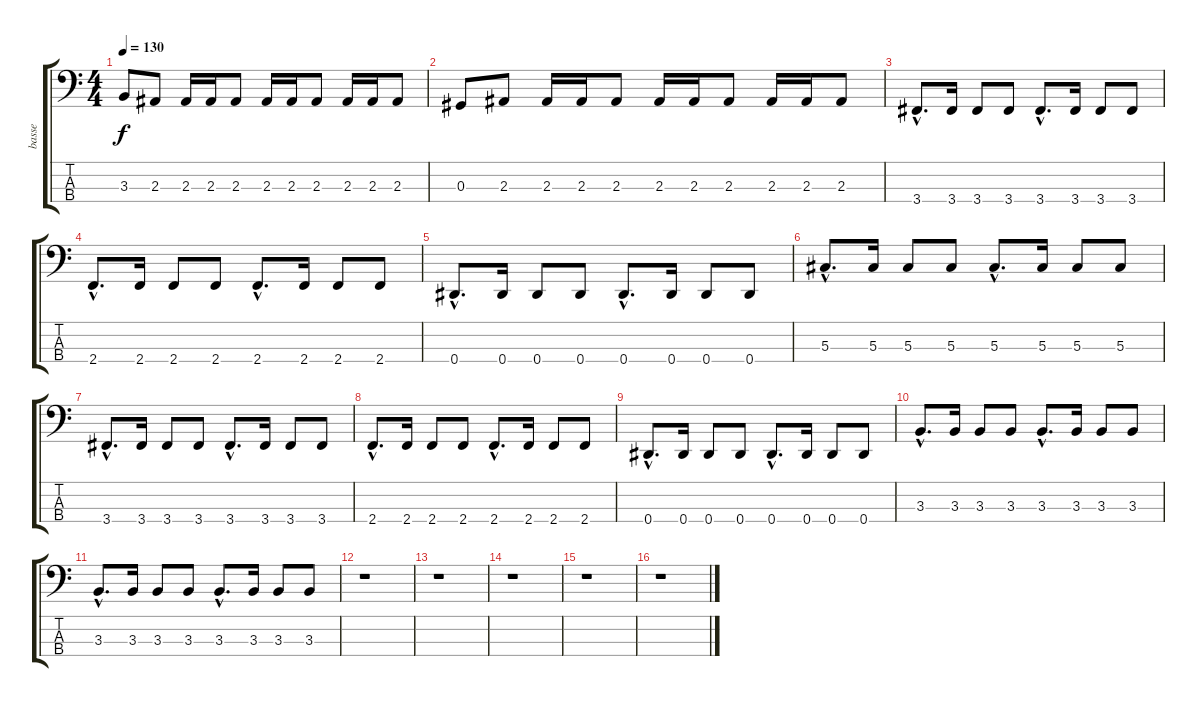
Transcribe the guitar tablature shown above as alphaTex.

\track ("basse" "basse") {instrument electricbassfinger}
\staff {score tabs}
\tuning (Gb2 Db2 Ab1 Eb1) {hide}
\ts (4 4)
\tempo 130
\clef f4
\ks c
3.3.8{dy f} 2.3.8 2.3.16 2.3.16 2.3.8 2.3.16 2.3.16 2.3.8 2.3.16 2.3.16 2.3.8 |
0.3.8 2.3.8 2.3.16 2.3.16 2.3.8 2.3.16 2.3.16 2.3.8 2.3.16 2.3.16 2.3.8 |
3.4{hac}.8{d} 3.4.16 3.4.8 3.4.8 3.4{hac}.8{d} 3.4.16 3.4.8 3.4.8 |
2.4{hac}.8{d} 2.4.16 2.4.8 2.4.8 2.4{hac}.8{d} 2.4.16 2.4.8 2.4.8 |
0.4{hac}.8{d} 0.4.16 0.4.8 0.4.8 0.4{hac}.8{d} 0.4.16 0.4.8 0.4.8 |
5.3{hac}.8{d} 5.3.16 5.3.8 5.3.8 5.3{hac}.8{d} 5.3.16 5.3.8 5.3.8 |
3.4{hac}.8{d} 3.4.16 3.4.8 3.4.8 3.4{hac}.8{d} 3.4.16 3.4.8 3.4.8 |
2.4{hac}.8{d} 2.4.16 2.4.8 2.4.8 2.4{hac}.8{d} 2.4.16 2.4.8 2.4.8 |
0.4{hac}.8{d} 0.4.16 0.4.8 0.4.8 0.4{hac}.8{d} 0.4.16 0.4.8 0.4.8 |
3.3{hac}.8{d} 3.3.16 3.3.8 3.3.8 3.3{hac}.8{d} 3.3.16 3.3.8 3.3.8 |
3.3{hac}.8{d} 3.3.16 3.3.8 3.3.8 3.3{hac}.8{d} 3.3.16 3.3.8 3.3.8 |
r.1 |
r.1 |
r.1 |
r.1 |
r.1
